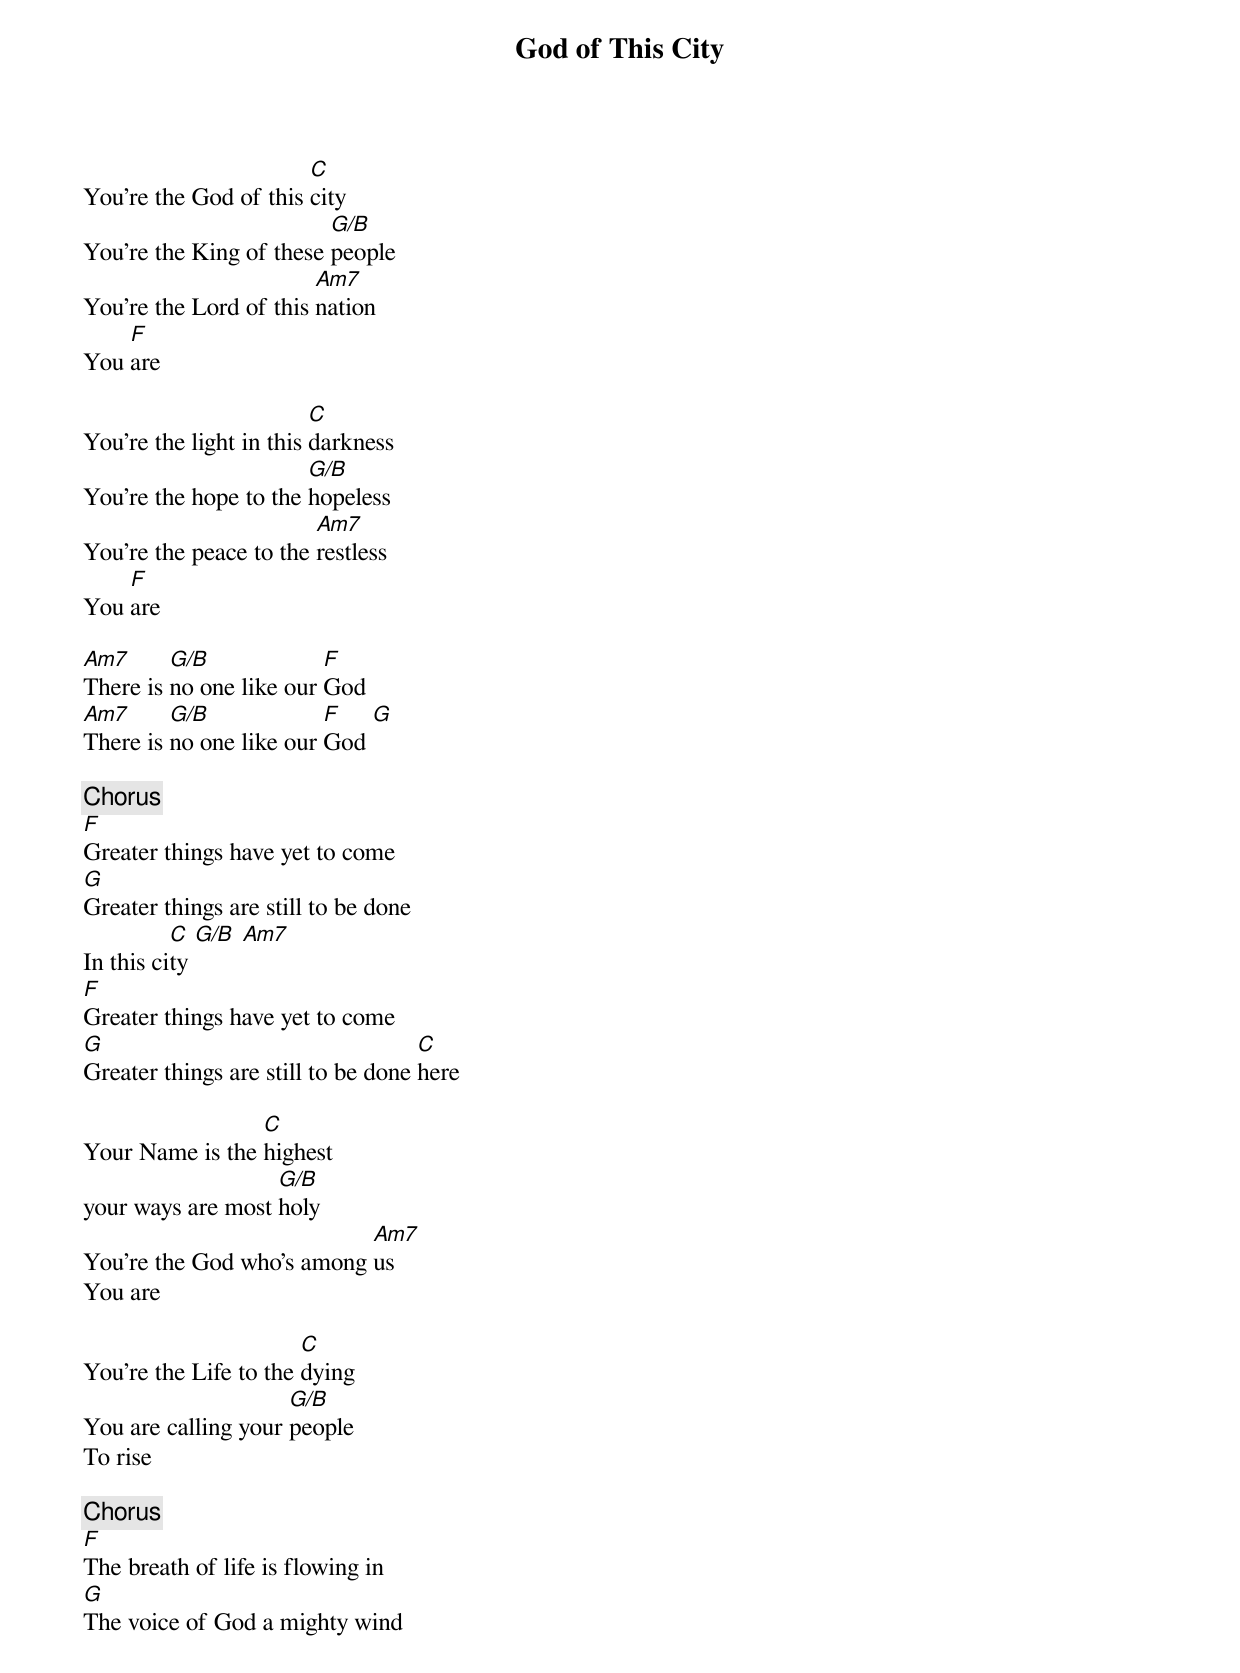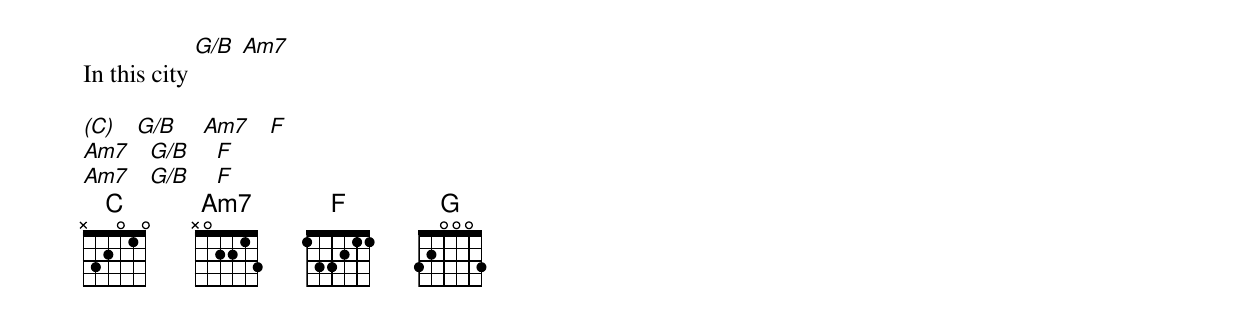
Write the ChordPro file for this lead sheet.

{Title: God of This City}
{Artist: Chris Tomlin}

{Verse 1}
You're the God of this [C]city
You're the King of these [G/B]people
You're the Lord of this [Am7]nation
You [F]are

You're the light in this [C]darkness
You're the hope to the [G/B]hopeless
You're the peace to the [Am7]restless
You [F]are

{Pre Chorus}
[Am7]There is [G/B]no one like our [F]God
[Am7]There is [G/B]no one like our [F]God [G]

{Chorus}
[F]Greater things have yet to come
[G]Greater things are still to be done
In this ci[C]ty [G/B] [Am7]
[F]Greater things have yet to come
[G]Greater things are still to be done [C]here

{Verse 2}
Your Name is the [C]highest
your ways are most [G/B]holy
You're the God who's among [Am7]us
You are

You're the Life to the [C]dying
You are calling your [G/B]people
To rise

{Chorus 2}
[F]The breath of life is flowing in
[G]The voice of God a mighty wind
In this city [G/B] [Am7]

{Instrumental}
[(C)]   [G/B]    [Am7]   [F]
[Am7]   [G/B]    [F]
[Am7]   [G/B]    [F]
